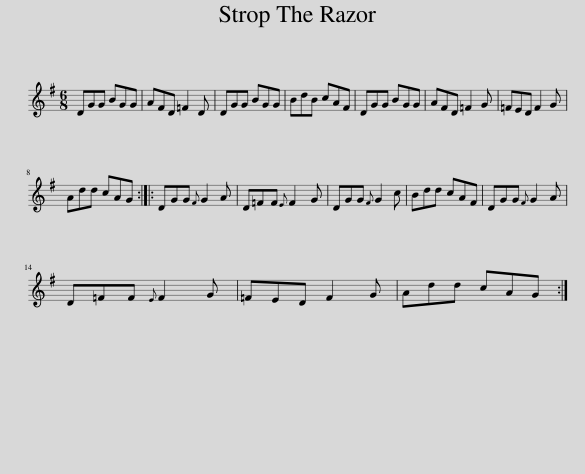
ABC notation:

X:1
L:1/8
M:6/8
I:linebreak $
K:G
V:1 treble
V:1
 DGG BGG | AFD =F2 D | DGG BGG | BdB cAF | DGG BGG | %5
 AFD =F2 G | =FED F2 G |$ Add cAG :: DGG{F} G2 A | D=FF{E} F2 G | %10
 DGG{F} G2 c | Bdd cAF | DGG{F} G2 A |$ D=FF{E} F2 G | =FED F2 G | %15
 Add cAG :| %16
